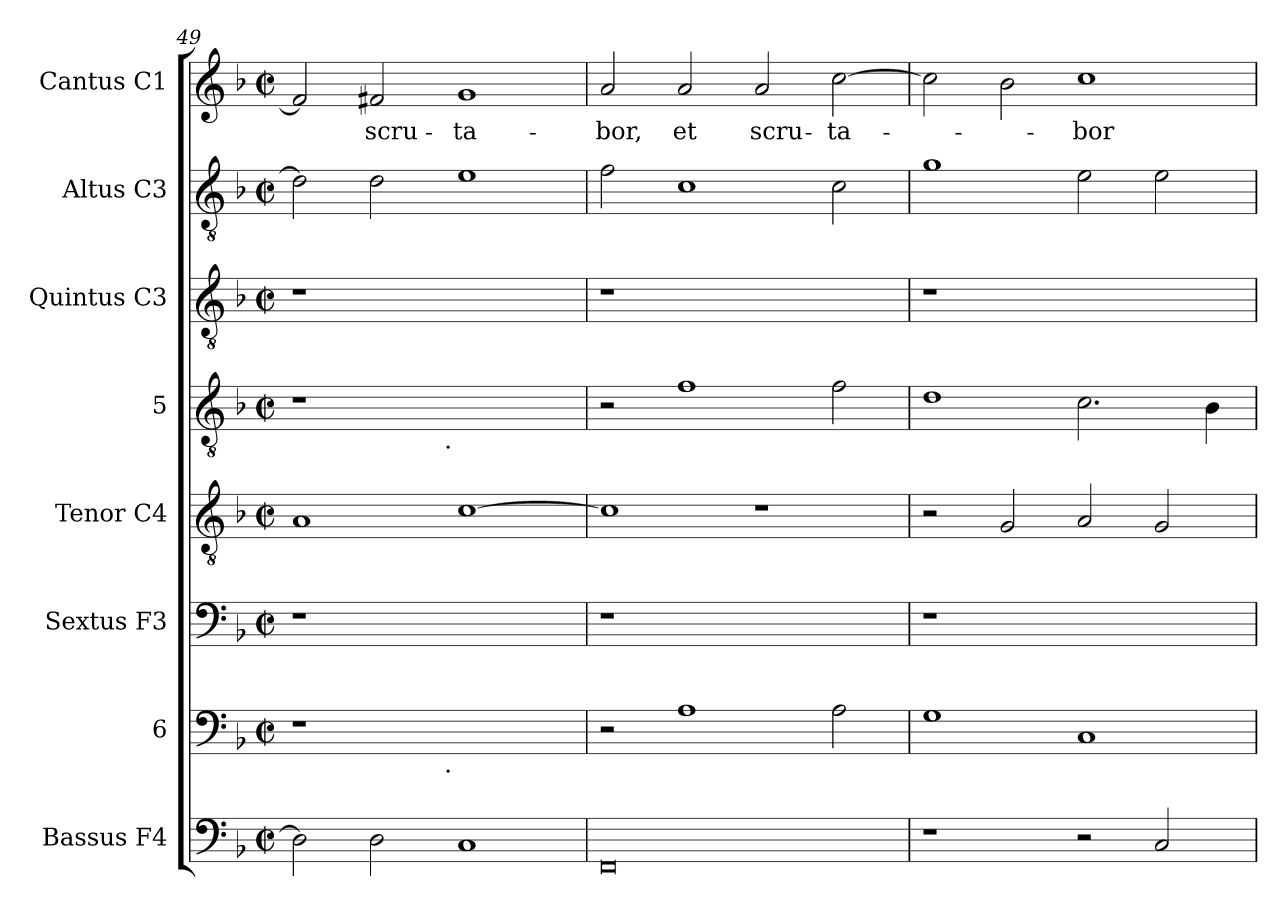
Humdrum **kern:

**kern	**kern	**kern	**kern	**kern	**kern	**kern	**kern	**text
*part8	*part7	*part6	*part5	*part4	*part3	*part2	*part1	*part1
*staff8	*staff7	*staff6	*staff5	*staff4	*staff3	*staff2	*staff1	*staff1
*I"Bassus F4	*I"6	*I"Sextus F3	*I"Tenor C4	*I"5	*I"Quintus C3	*I"Altus C3	*I"Cantus C1	*
*I'B	*	*	*I'T	*	*	*I'A	*I'C	*
*clefF4	*clefF4	*clefF4	*clefGv2	*clefGv2	*clefGv2	*clefGv2	*clefG2	*
*ITrd7c12	*	*	*	*	*	*	*	*
*k[b-]	*k[b-]	*k[b-]	*k[b-]	*k[b-]	*k[b-]	*k[b-]	*k[b-]	*
*F:	*F:	*F:	*F:	*F:	*F:	*F:	*F:	*
*M2/2	*M2/2	*M2/2	*M2/2	*M2/2	*M2/2	*M2/2	*M2/2	*
*met(c|)	*met(c|)	*met(c|)	*met(c|)	*met(c|)	*met(c|)	*met(c|)	*met(c|)	*
=49	=49	=49	=49	=49	=49	=49	=49	=49
*	*^	*	*	*^	*	*	*	*
2DD\]	1r	2ryy	1r	1A	1r	2ryy	1r	2d\]	2f#/]	.
!	!	!	!	!	!	!	!	!	!	!LO:LY:b:rj
2DD\	.	4...ryy	.	.	.	4...ryy	.	2d\	2f#X/	scru-
!	!	!	!	!	!	!LO:TX:b:t=.	!	!	!	!
!	!	!LO:TX:b:t=.	!	!	!	!	!	!	!	!
.	.	1ryy	.	.	.	1ryy	.	.	.	.
!	!	!	!	!	!	!	!	!	!	!LO:LY:b:rj
1CC	1ryy	.	1ryy	[<1c	1ryy	.	1ryy	1e	1g	-ta-
.	.	32ryy	.	.	.	32ryy	.	.	.	.
!!LO:PB:g=z
=50	=50	=50	=50	=50	=50	=50	=50	=50	=50	=50
!	!	!	!	!	!	!	!	!	!	!LO:LY:b:rj
*	*v	*v	*	*	*v	*v	*	*	*	*
0FFF	2r	1r	1c]	2r	1r	2f\	2a/	-bor,
!	!	!	!	!	!	!	!	!LO:LY:b:rj
.	1A	.	.	1f	.	1c	2a/	et
!	!	!	!	!	!	!	!	!LO:LY:b:rj
.	.	1ryy	1r	.	1ryy	.	2a/	scru-
!	!	!	!	!	!	!	!	!LO:LY:b:rj
.	2A\	.	.	2f\	.	2c\	[>2cc\	-ta-
=51	=51	=51	=51	=51	=51	=51	=51	=51
1r	1G	1r	2r	1d	1r	1g	2cc\]	.
.	.	.	2G/	.	.	.	2b-\	.
!	!	!	!	!	!	!	!	!LO:LY:b:rj
2r	1C	1ryy	2A/	2.c\	1ryy	2e\	1cc	-bor
2CC/	.	.	2G/	.	.	2e\	.	.
.	.	.	.	4B-\	.	.	.	.
=	=	=	=	=	=	=	=	=
*-	*-	*-	*-	*-	*-	*-	*-	*-
